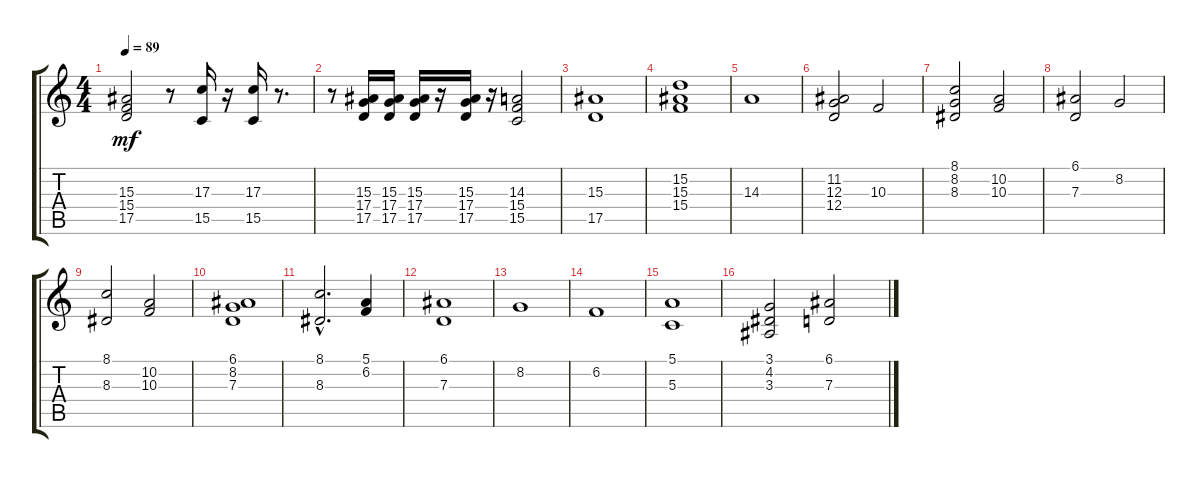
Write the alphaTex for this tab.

\track "" {instrument stringensemble1}
\staff {score tabs}
\tuning (E4 B3 G3 D3 A2 E2) {hide}
\ts (4 4)
\tempo 89
\clef g2
\ks c
(15.3 15.4 17.5).2{dy mf} r.8 (17.3 15.5).16 r.16 (17.3 15.5).16 r.8{d} |
r.8 (15.3 17.4 17.5).16 (15.3 17.4 17.5).16 (15.3 17.4 17.5).16 r.16 (15.3 17.4 17.5).16 r.16 (14.3 15.4 15.5).2 |
(15.3 17.5).1 |
(15.2 15.3 15.4).1 |
14.3.1 |
(11.2 12.3 12.4).2 10.3.2 |
(8.1 8.2 8.3).2 (10.2 10.3).2 |
(6.1 7.3).2 8.2.2 |
(8.1 8.3).2 (10.2 10.3).2 |
(6.1 8.2 7.3).1 |
(8.1 8.3{hac}).2{d} (5.1 6.2).4 |
(6.1 7.3).1 |
8.2.1 |
6.2.1 |
(5.1 5.3).1 |
(3.1 4.2 3.3).2 (6.1 7.3).2
